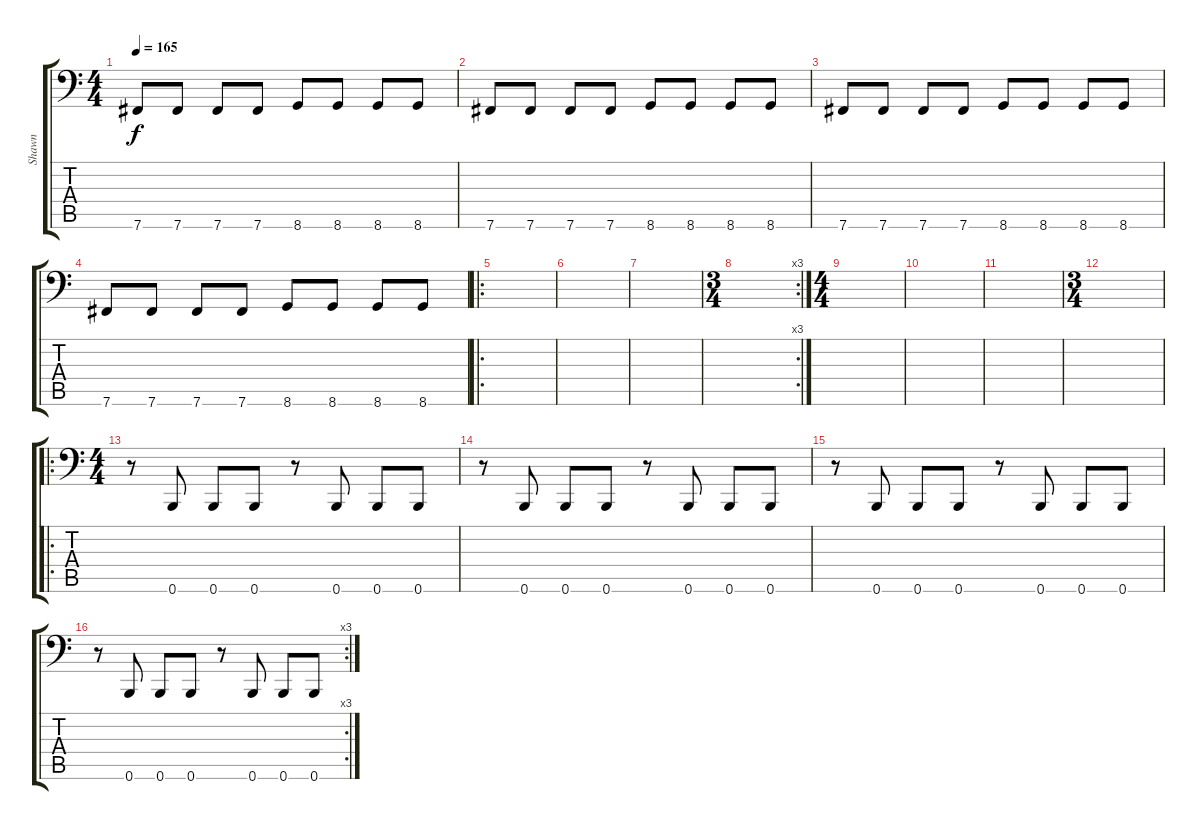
\track ("Shawn" "Shawn") {instrument electricbasspick}
\staff {score tabs}
\tuning (Db3 Ab2 E2 B1 Gb1 B0) {hide}
\ts (4 4)
\tempo 165
\clef f4
\ks c
7.6.8{dy f} 7.6.8 7.6.8 7.6.8 8.6.8 8.6.8 8.6.8 8.6.8 |
7.6.8 7.6.8 7.6.8 7.6.8 8.6.8 8.6.8 8.6.8 8.6.8 |
7.6.8 7.6.8 7.6.8 7.6.8 8.6.8 8.6.8 8.6.8 8.6.8 |
7.6.8 7.6.8 7.6.8 7.6.8 8.6.8 8.6.8 8.6.8 8.6.8 |
\ro
|
|
|
\rc 3
\ts (3 4)
|
\ts (4 4)
|
|
|
\ts (3 4)
|
\ro
\ts (4 4)
r.8 0.6.8 0.6.8 0.6.8 r.8 0.6.8 0.6.8 0.6.8 |
r.8 0.6.8 0.6.8 0.6.8 r.8 0.6.8 0.6.8 0.6.8 |
r.8 0.6.8 0.6.8 0.6.8 r.8 0.6.8 0.6.8 0.6.8 |
\rc 3
r.8 0.6.8 0.6.8 0.6.8 r.8 0.6.8 0.6.8 0.6.8
